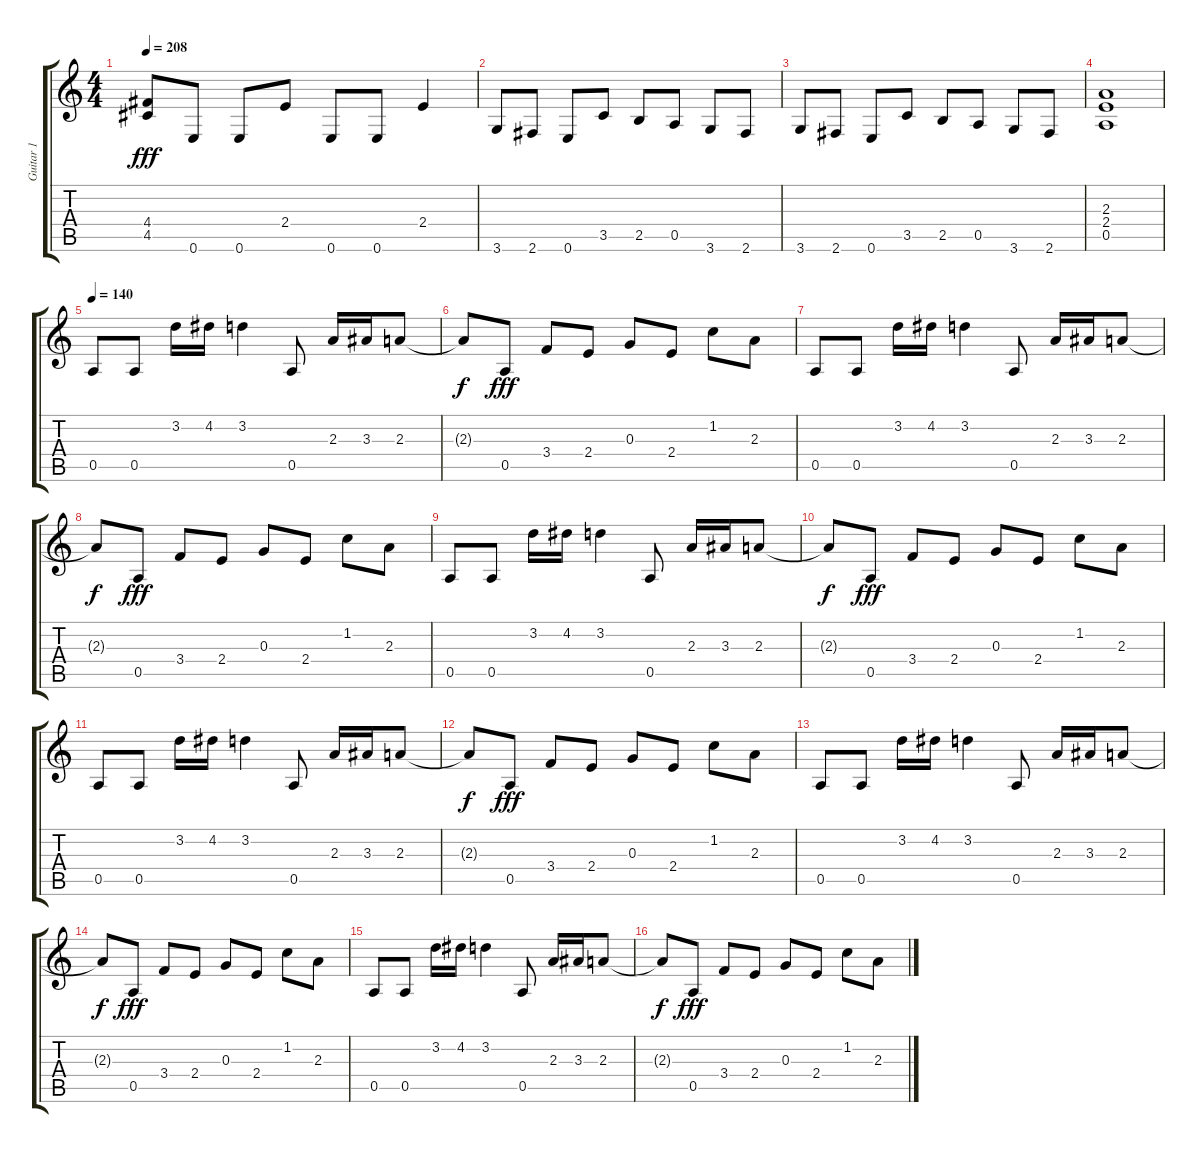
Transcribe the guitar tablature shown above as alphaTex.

\track ("Guitar 1" "Guitar 1") {instrument electricguitarclean}
\staff {score tabs}
\tuning (E4 B3 G3 D3 A2 E2) {hide}
\ts (4 4)
\tempo 208
\clef g2
\ks c
(4.4 4.5).8{dy fff} 0.6.8 0.6.8 2.4.8 0.6.8 0.6.8 2.4.4 |
3.6.8 2.6.8 0.6.8 3.5.8 2.5.8 0.5.8 3.6.8 2.6.8 |
3.6.8 2.6.8 0.6.8 3.5.8 2.5.8 0.5.8 3.6.8 2.6.8 |
(2.3 2.4 0.5).1 |
\tempo 140
0.5.8{volume 12 instrument electricguitarclean} 0.5.8 3.2.16 4.2.16 3.2.4 0.5.8 2.3.16 3.3.16 2.3.8 |
2.3{t}.8{dy f} 0.5.8{dy fff} 3.4.8 2.4.8 0.3.8 2.4.8 1.2.8 2.3.8 |
0.5.8{volume 12 instrument electricguitarclean} 0.5.8 3.2.16 4.2.16 3.2.4 0.5.8 2.3.16 3.3.16 2.3.8 |
2.3{t}.8{dy f} 0.5.8{dy fff} 3.4.8 2.4.8 0.3.8 2.4.8 1.2.8 2.3.8 |
0.5.8{volume 12 instrument electricguitarclean} 0.5.8 3.2.16 4.2.16 3.2.4 0.5.8 2.3.16 3.3.16 2.3.8 |
2.3{t}.8{dy f} 0.5.8{dy fff} 3.4.8 2.4.8 0.3.8 2.4.8 1.2.8 2.3.8 |
0.5.8{volume 12 instrument electricguitarclean} 0.5.8 3.2.16 4.2.16 3.2.4 0.5.8 2.3.16 3.3.16 2.3.8 |
2.3{t}.8{dy f} 0.5.8{dy fff} 3.4.8 2.4.8 0.3.8 2.4.8 1.2.8 2.3.8 |
0.5.8{volume 12 instrument electricguitarclean} 0.5.8 3.2.16 4.2.16 3.2.4 0.5.8 2.3.16 3.3.16 2.3.8 |
2.3{t}.8{dy f} 0.5.8{dy fff} 3.4.8 2.4.8 0.3.8 2.4.8 1.2.8 2.3.8 |
0.5.8{volume 12 instrument electricguitarclean} 0.5.8 3.2.16 4.2.16 3.2.4 0.5.8 2.3.16 3.3.16 2.3.8 |
2.3{t}.8{dy f} 0.5.8{dy fff} 3.4.8 2.4.8 0.3.8 2.4.8 1.2.8 2.3.8
